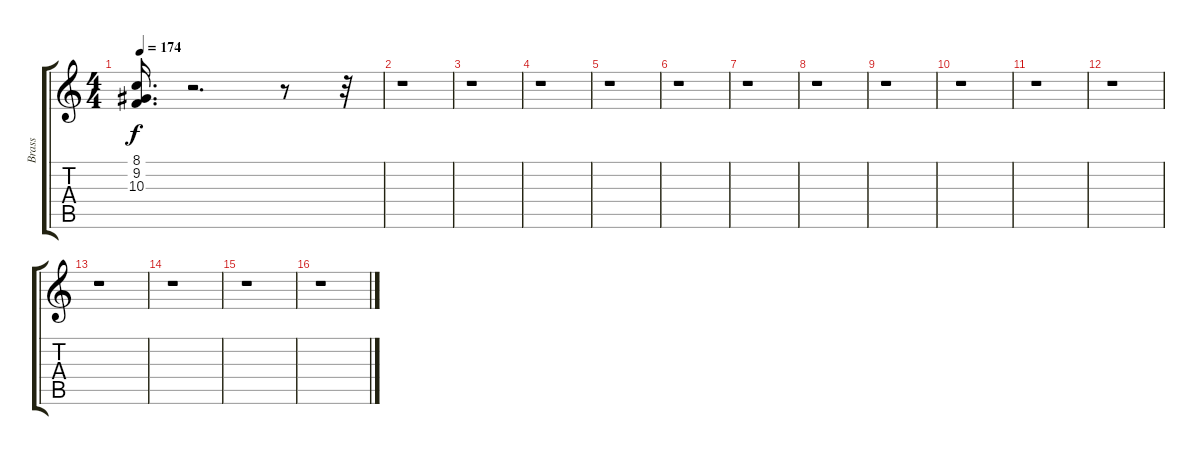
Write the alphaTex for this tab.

\track ("Brass" "Brass") {instrument synthbrass1}
\staff {score tabs}
\tuning (E4 B3 G3 D3 A2 E2) {hide}
\ts (4 4)
\tempo 174
\clef g2
\ks c
(8.1 9.2 10.3).16{d dy f} r.2{d} r.8 r.32 |
r.1 |
r.1 |
r.1 |
r.1 |
r.1 |
r.1 |
r.1 |
r.1 |
r.1 |
r.1 |
r.1 |
r.1 |
r.1 |
r.1 |
r.1
